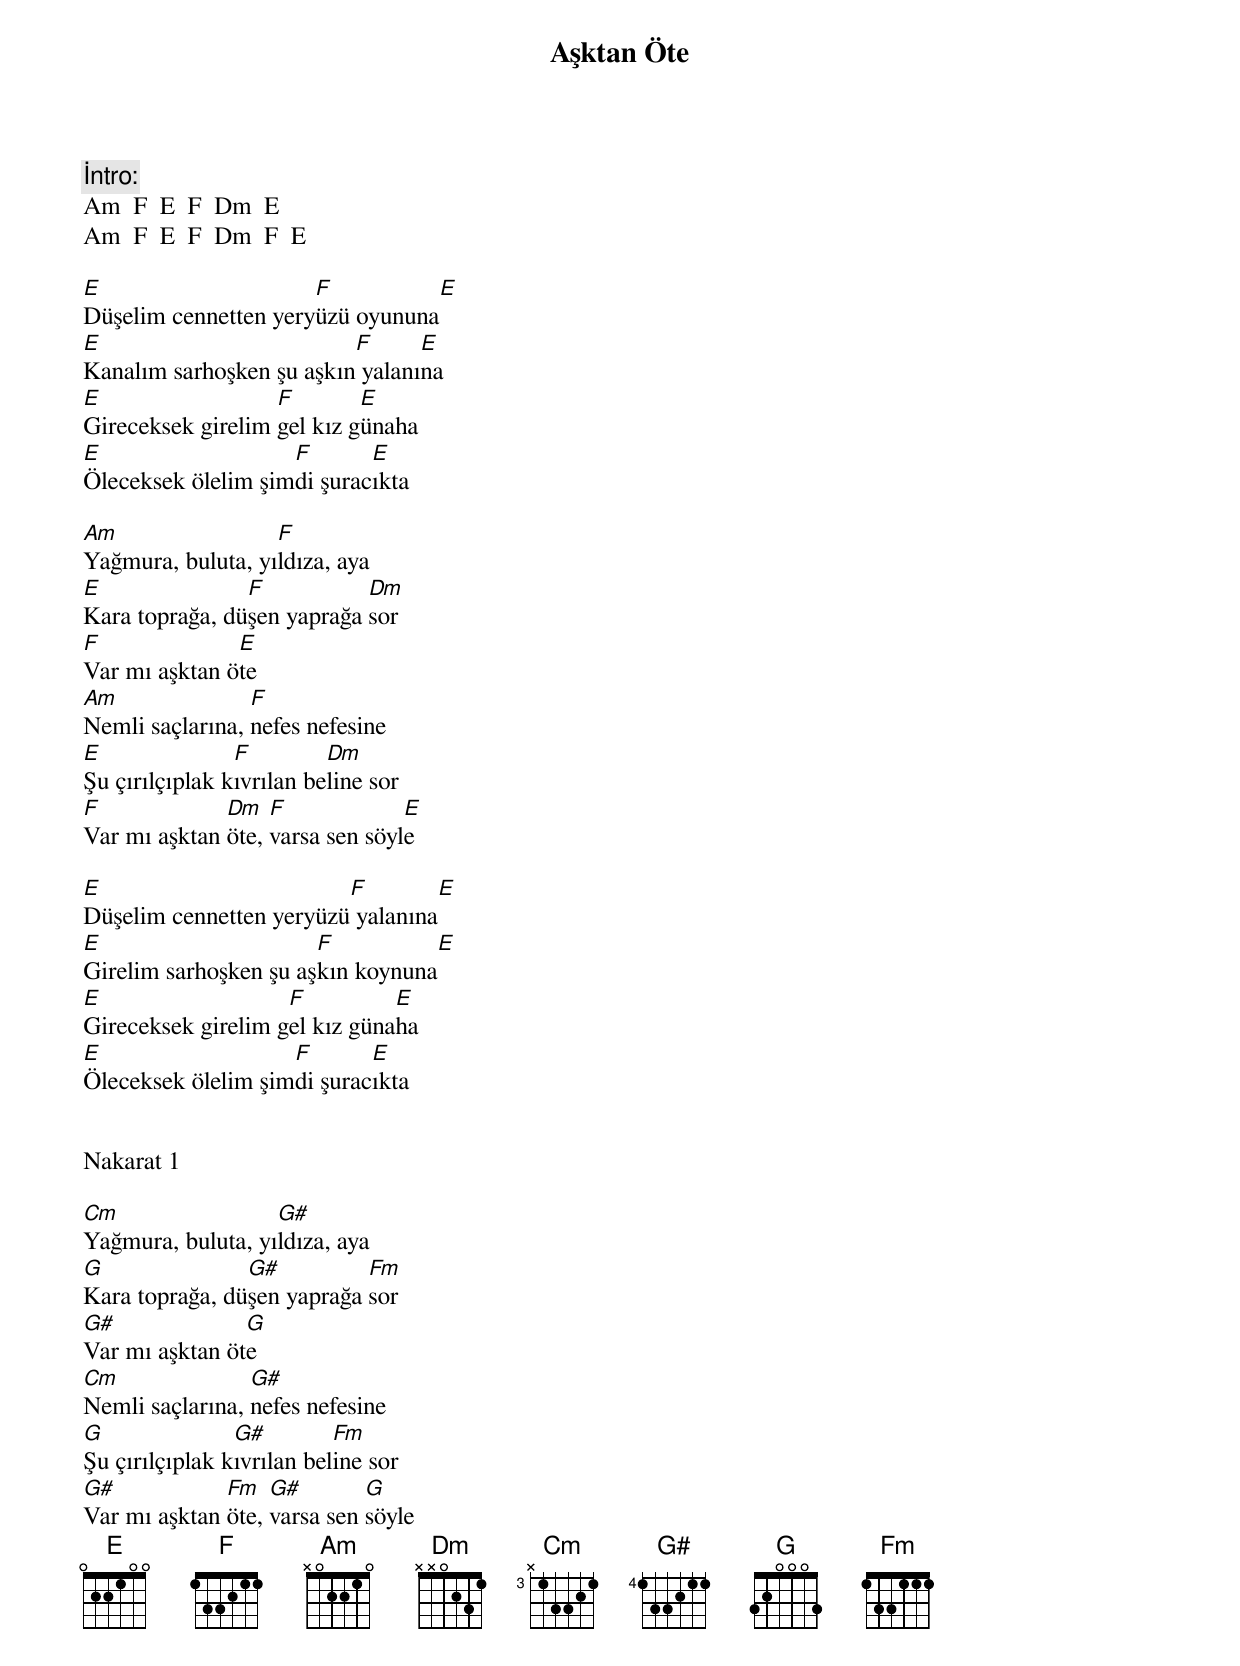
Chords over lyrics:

{title: Aşktan Öte}
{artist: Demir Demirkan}

İntro:
Am  F  E  F  Dm  E
Am  F  E  F  Dm  F  E

E                     F          E
Düşelim cennetten yeryüzü oyununa
E                         F      E
Kanalım sarhoşken şu aşkın yalanına
E                  F        E
Gireceksek girelim gel kız günaha
E                   F       E
Öleceksek ölelim şimdi şuracıkta

Am                 F
Yağmura, buluta, yıldıza, aya
E               F           Dm
Kara toprağa, düşen yaprağa sor
F              E
Var mı aşktan öte
Am               F
Nemli saçlarına, nefes nefesine
E               F         Dm
Şu çırılçıplak kıvrılan beline sor
F             Dm   F             E
Var mı aşktan öte, varsa sen söyle

E                        F        E
Düşelim cennetten yeryüzü yalanına
E                      F          E
Girelim sarhoşken şu aşkın koynuna
E                   F          E
Gireceksek girelim gel kız günaha
E                   F       E
Öleceksek ölelim şimdi şuracıkta


Nakarat 1

Cm                 G#
Yağmura, buluta, yıldıza, aya
G               G#          Fm
Kara toprağa, düşen yaprağa sor
G#              G
Var mı aşktan öte
Cm               G#
Nemli saçlarına, nefes nefesine
G               G#         Fm
Şu çırılçıplak kıvrılan beline sor
G#            Fm   G#        G
Var mı aşktan öte, varsa sen söyle
